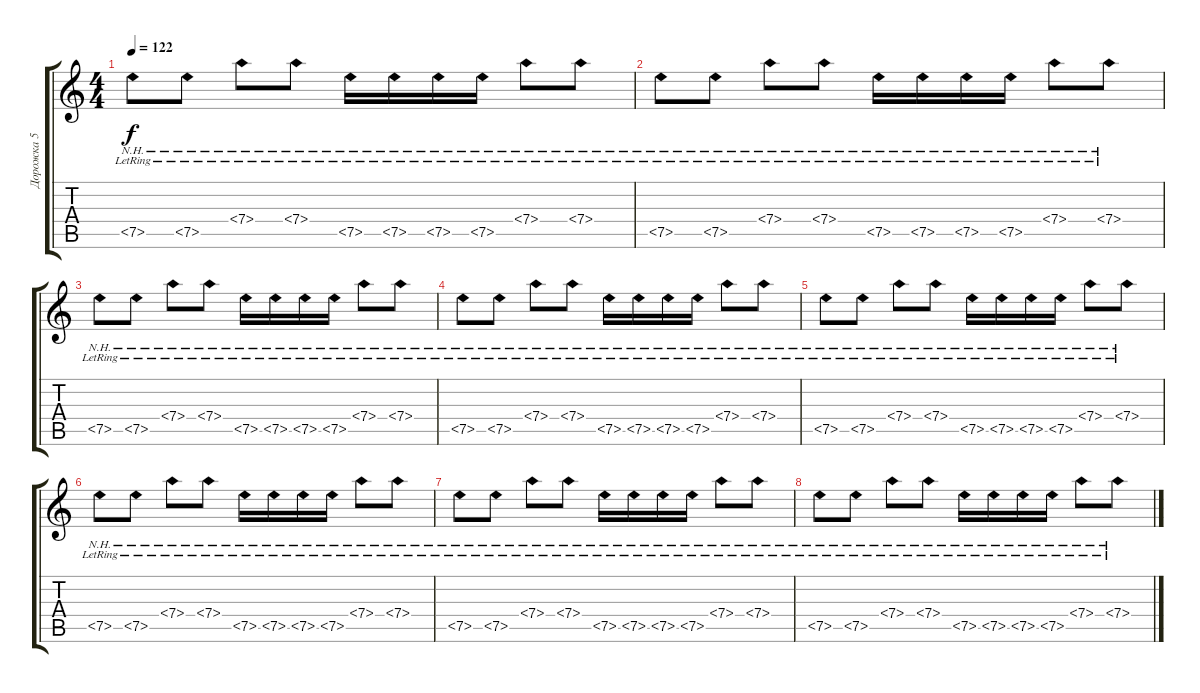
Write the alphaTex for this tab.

\track ("Дорожка 5" "Дорожка 5") {instrument acousticguitarsteel}
\staff {score tabs}
\tuning (E4 B3 G3 D3 A2 E2) {hide}
\ts (4 4)
\tempo 122
\clef g2
\ks c
7.5{nh lr}.8{dy f} 7.5{nh lr}.8 7.4{nh lr}.8 7.4{nh lr}.8 7.5{nh lr}.16 7.5{nh lr}.16 7.5{nh lr}.16 7.5{nh lr}.16 7.4{nh lr}.8 7.4{nh lr}.8 |
7.5{nh lr}.8 7.5{nh lr}.8 7.4{nh lr}.8 7.4{nh lr}.8 7.5{nh lr}.16 7.5{nh lr}.16 7.5{nh lr}.16 7.5{nh lr}.16 7.4{nh lr}.8 7.4{nh lr}.8 |
7.5{nh lr}.8 7.5{nh lr}.8 7.4{nh lr}.8 7.4{nh lr}.8 7.5{nh lr}.16 7.5{nh lr}.16 7.5{nh lr}.16 7.5{nh lr}.16 7.4{nh lr}.8 7.4{nh lr}.8 |
7.5{nh lr}.8 7.5{nh lr}.8 7.4{nh lr}.8 7.4{nh lr}.8 7.5{nh lr}.16 7.5{nh lr}.16 7.5{nh lr}.16 7.5{nh lr}.16 7.4{nh lr}.8 7.4{nh lr}.8 |
7.5{nh lr}.8 7.5{nh lr}.8 7.4{nh lr}.8 7.4{nh lr}.8 7.5{nh lr}.16 7.5{nh lr}.16 7.5{nh lr}.16 7.5{nh lr}.16 7.4{nh lr}.8 7.4{nh lr}.8 |
7.5{nh lr}.8{volume 8} 7.5{nh lr}.8 7.4{nh lr}.8 7.4{nh lr}.8 7.5{nh lr}.16 7.5{nh lr}.16 7.5{nh lr}.16 7.5{nh lr}.16 7.4{nh lr}.8 7.4{nh lr}.8 |
7.5{nh lr}.8{volume 5} 7.5{nh lr}.8 7.4{nh lr}.8 7.4{nh lr}.8 7.5{nh lr}.16 7.5{nh lr}.16 7.5{nh lr}.16 7.5{nh lr}.16 7.4{nh lr}.8 7.4{nh lr}.8 |
7.5{nh lr}.8{volume 4} 7.5{nh lr}.8 7.4{nh lr}.8{volume 3} 7.4{nh lr}.8 7.5{nh lr}.16{volume 2} 7.5{nh lr}.16 7.5{nh lr}.16 7.5{nh lr}.16{volume 1} 7.4{nh lr}.8 7.4{nh lr}.8{volume 0}
